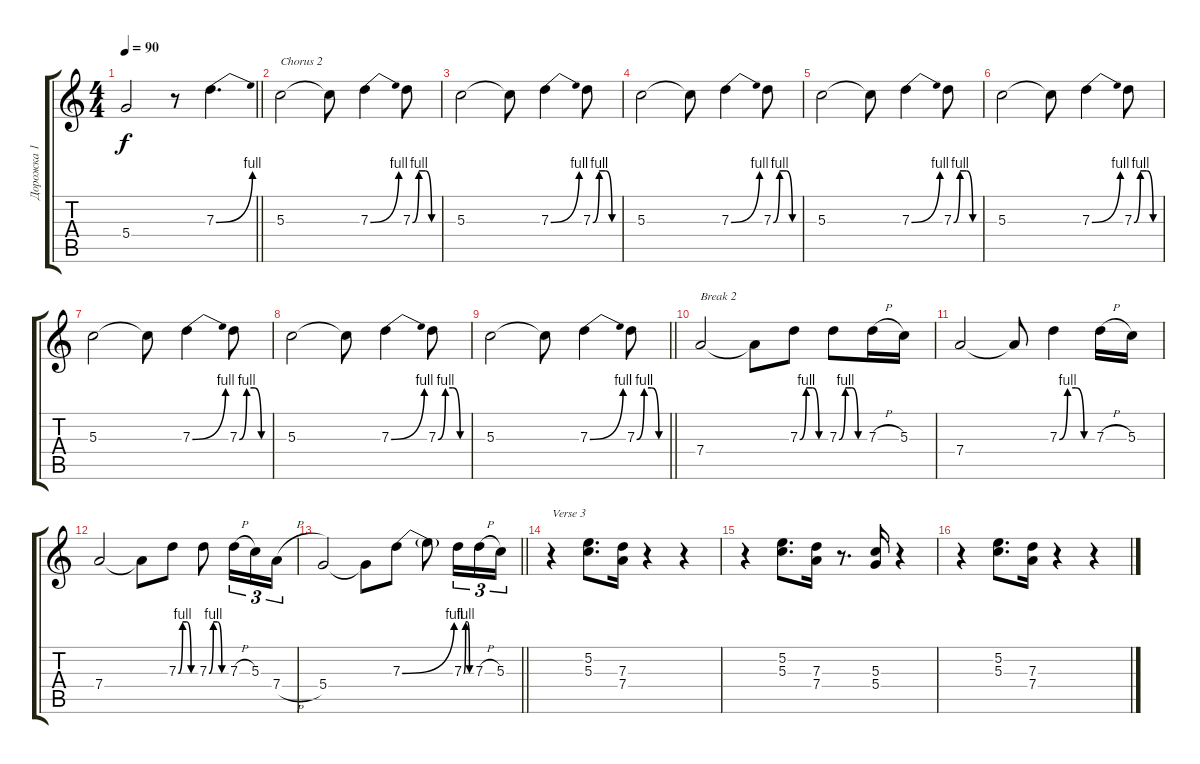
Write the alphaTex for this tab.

\track ("Дорожка 1" "Дорожка 1") {instrument electricguitarjazz}
\staff {score tabs}
\tuning (E4 B3 G3 D3 A2 E2) {hide}
\ts (4 4)
\tempo 90
\clef g2
\barLineRight lightlight
\ks c
5.4.2{dy f} r.8 7.3{be (bend 0 0 60 4)}.4{d} |
5.3.2{txt "Chorus 2"} 5.3{t}.8 7.3{be (bend 0 0 60 4)}.4 7.3{be (custom 0 0 15 4 30 4 45 0 60 0)}.8 |
5.3.2 5.3{t}.8 7.3{be (bend 0 0 60 4)}.4 7.3{be (custom 0 0 15 4 30 4 45 0 60 0)}.8 |
5.3.2 5.3{t}.8 7.3{be (bend 0 0 60 4)}.4 7.3{be (custom 0 0 15 4 30 4 45 0 60 0)}.8 |
5.3.2 5.3{t}.8 7.3{be (bend 0 0 60 4)}.4 7.3{be (custom 0 0 15 4 30 4 45 0 60 0)}.8 |
5.3.2 5.3{t}.8 7.3{be (bend 0 0 60 4)}.4 7.3{be (custom 0 0 15 4 30 4 45 0 60 0)}.8 |
5.3.2 5.3{t}.8 7.3{be (bend 0 0 60 4)}.4 7.3{be (custom 0 0 15 4 30 4 45 0 60 0)}.8 |
5.3.2 5.3{t}.8 7.3{be (bend 0 0 60 4)}.4 7.3{be (custom 0 0 15 4 30 4 45 0 60 0)}.8 |
\barLineRight lightlight
5.3.2 5.3{t}.8 7.3{be (bend 0 0 60 4)}.4 7.3{be (custom 0 0 15 4 30 4 45 0 60 0)}.8 |
7.4.2{txt "Break 2"} 7.4{t}.8 7.3{be (custom 0 0 15 4 30 4 45 0 60 0)}.8 7.3{be (custom 0 0 15 4 30 4 45 0 60 0)}.8 7.3{h}.16 5.3.16 |
7.4.2 7.4{t}.8 7.3{be (custom 0 0 15 4 30 4 45 0 60 0)}.4 7.3{h}.16 5.3.16 |
7.4.2 7.4{t}.8 7.3{be (custom 0 0 15 4 30 4 45 0 60 0)}.8 7.3{be (custom 0 0 15 4 30 4 45 0 60 0)}.8 7.3{h}.16{tu (3 2)} 5.3.16{tu (3 2)} 7.4{h}.16{tu (3 2)} |
\barLineRight lightlight
5.4.2 5.4{t}.8 7.3{be (bend 0 0 60 4)}.8 7.3{t}.8 7.3{be (custom 0 0 15 4 30 4 45 0 60 0)}.16{tu (3 2)} 7.3{h}.16{tu (3 2)} 5.3.16{tu (3 2)} |
r.4{txt "Verse 3"} (5.2 5.3).8{d} (7.3 7.4).16 r.4 r.4 |
r.4 (5.2 5.3).8{d} (7.3 7.4).16 r.8{d} (5.3 5.4).16 r.4 |
r.4 (5.2 5.3).8{d} (7.3 7.4).16 r.4 r.4
